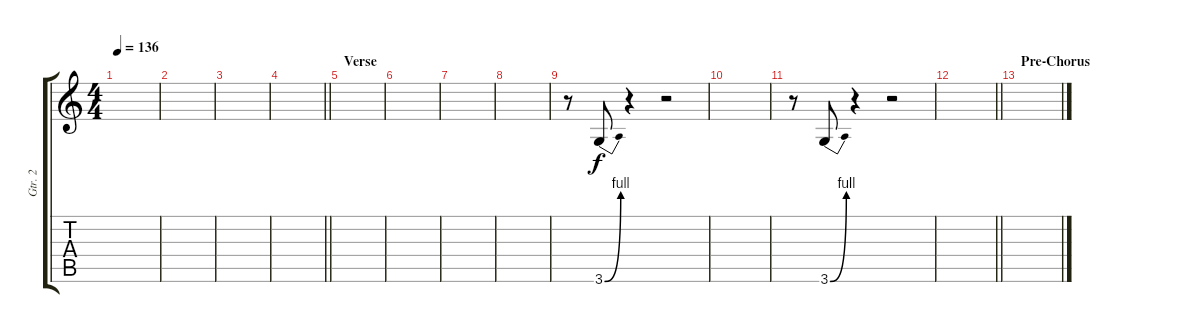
\track ("Gtr. 2" "Gtr. 2") {instrument electricguitarclean}
\staff {score tabs}
\tuning (E4 B3 G3 D3 A2 E2) {hide}
\ts (4 4)
\tempo 136
\clef g2
\ks c
|
|
|
\barLineRight lightlight
|
\section ("" "Verse")
|
|
|
|
r.8 3.6{be (bend 0 0 60 4)}.8 r.4 r.2 |
|
r.8 3.6{be (bend 0 0 60 4)}.8 r.4 r.2 |
\barLineRight lightlight
|
\section ("" "Pre-Chorus")
